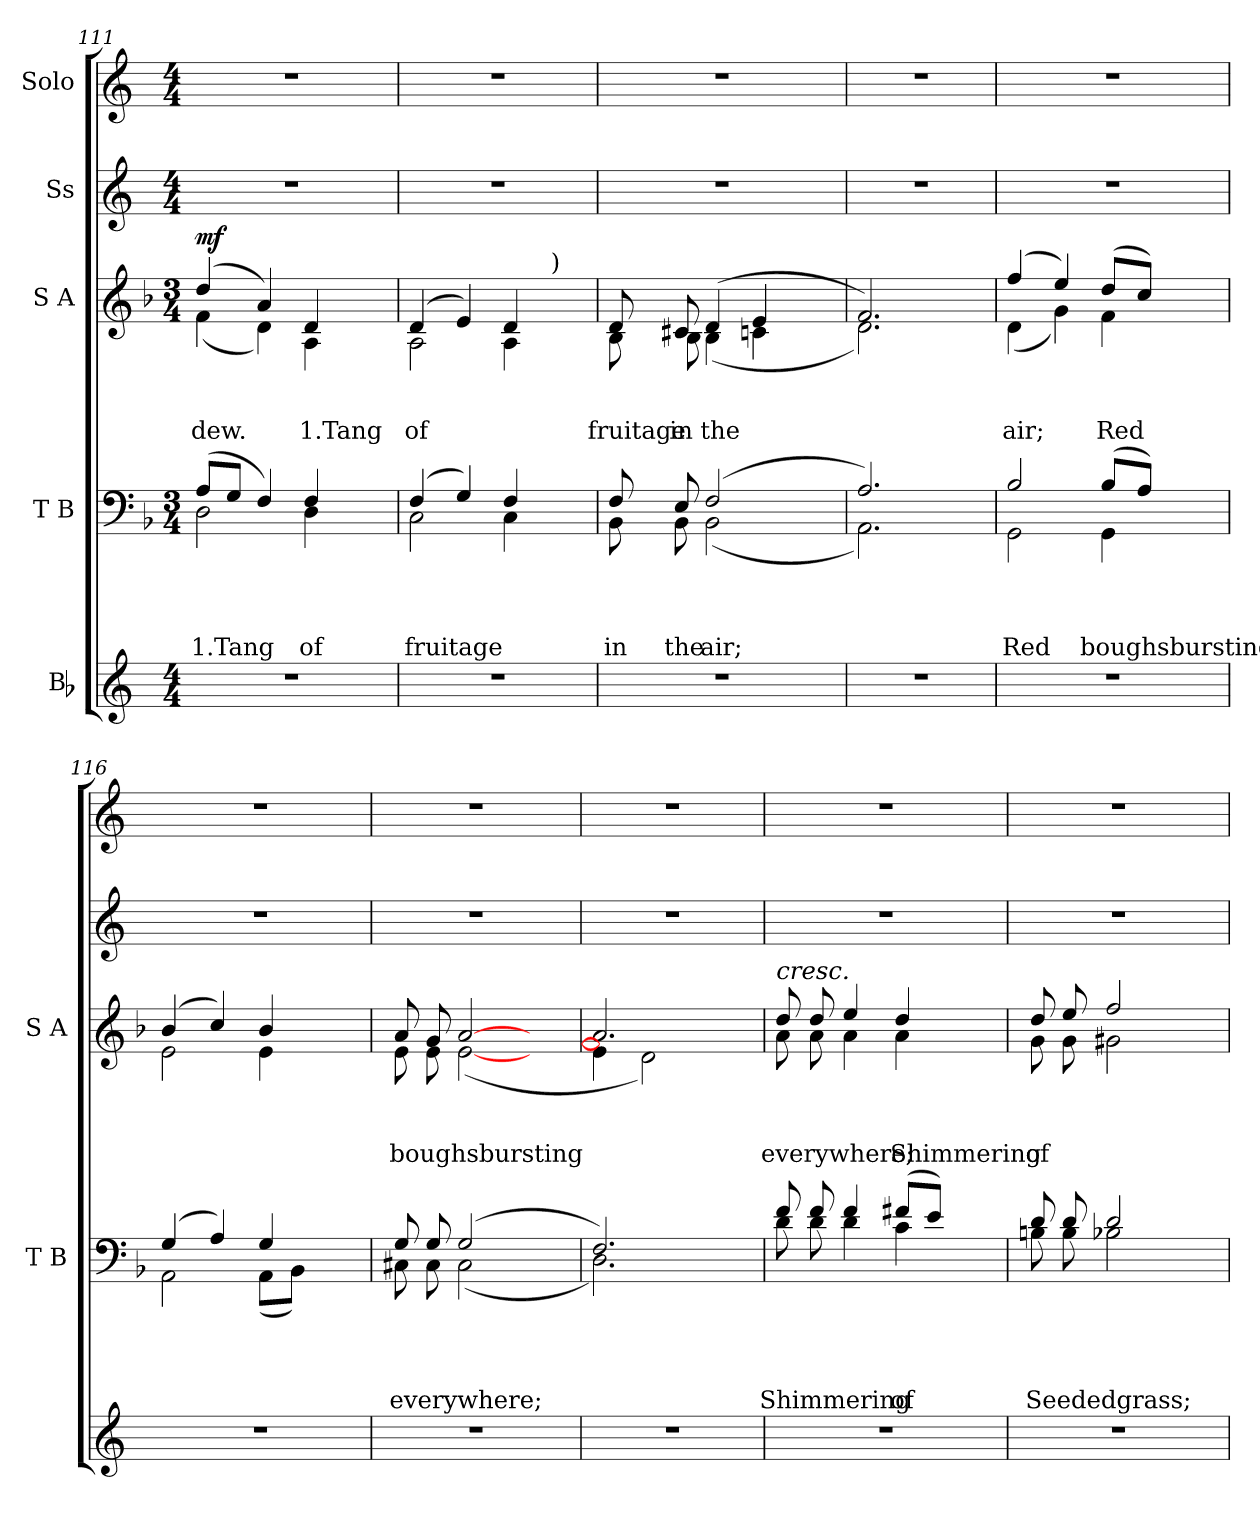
**kern	**kern	**text	**text	**text	**text	**kern	**text	**text	**text	**dynam	**kern	**kern
*part5	*part4	*part4	*part4	*part4	*part4	*part3	*part3	*part3	*part3	*part3	*part2	*part1
*staff5	*staff4	*staff4	*staff4	*staff4	*staff4	*staff3	*staff3	*staff3	*staff3	*staff3	*staff2	*staff1
*I"Bb	*I"T B	*	*	*	*	*I"S A	*	*	*	*	*I"Ss	*I"Solo
*	*I'T B	*	*	*	*	*I'S A	*	*	*	*	*	*
!!LO:PB:g=z
*clefG2	*clefF4	*	*	*	*	*clefG2	*	*	*	*	*clefG2	*clefG2
*k[]	*k[b-]	*	*	*	*	*k[b-]	*	*	*	*	*k[]	*k[]
*C:	*F:	*	*	*	*	*F:	*	*	*	*	*C:	*C:
*M4/4	*M3/4	*	*	*	*	*M3/4	*	*	*	*	*M4/4	*M4/4
=111	=111	=111	=111	=111	=111	=111	=111	=111	=111	=111	=111	=111
!	!	!	!	!	!	!LO:TX:a:t=Andante (	!	!	!	!	!	!
!	!	!	!	!	!LO:LY:a:rj	!	!	!	!LO:LY:b:rj	!LO:DY:a	!	!
*	*^	*	*	*	*	*^	*	*	*	*	*	*
1r	(>8A/L	2D\	.	.	.	1.Tang	(4dd/	(<4f\	.	.	dew.	mf	1r	1r
.	8G/J	.	.	.	.	.	.	.	.	.	.	.	.	.
.	4F/)	.	.	.	.	.	4a/)	4d\)	.	.	.	.	.	.
!	!	!	!	!	!	!LO:LY:a	!	!	!	!	!LO:LY:b	!	!	!
.	4F/	4D\	.	.	.	of	4d/	4A\	.	.	1.Tang	.	.	.
.	4ryy	4ryy	.	.	.	.	4ryy	4ryy	.	.	.	.	.	.
=112	=112	=112	=112	=112	=112	=112	=112	=112	=112	=112	=112	=112	=112	=112
!	!	!	!	!	!	!LO:LY:a	!	!	!	!	!LO:LY:b	!	!	!
1r	(4F/	2C\	.	.	.	fruitage	(4d/	2A\	.	.	of	.	1r	1r
*	*	*	*	*	*	*	*MM102	*	*	*	*	*	*	*
.	4G/)	.	.	.	.	.	4e/)	.	.	.	.	.	.	.
.	4F/	4C\	.	.	.	.	4d/	4A\	.	.	.	.	.	.
!	!	!	!	!	!	!	!LO:TX:a:t=)	!	!	!	!	!	!	!
.	4ryy	4ryy	.	.	.	.	4ryy	4ryy	.	.	.	.	.	.
=113	=113	=113	=113	=113	=113	=113	=113	=113	=113	=113	=113	=113	=113	=113
!	!	!	!	!	!	!LO:LY:a	!	!	!	!	!LO:LY:b	!	!	!
1r	8F/	8BB-\	.	.	.	in	8d/	8B-\	.	.	fruitage	.	1r	1r
!	!	!	!	!	!	!LO:LY:a	!	!	!	!	!LO:LY:b	!	!	!
.	8E/	8BB-\	.	.	.	the	8c#X/	8B-\	.	.	in	.	.	.
!	!	!	!	!	!	!LO:LY:a	!	!	!	!	!LO:LY:b	!	!	!
.	(2F/	(<2BB-\	.	.	.	air;	(4d/	(<4B-\	.	.	the	.	.	.
.	.	.	.	.	.	.	4e/	4cn\	.	.	.	.	.	.
.	4ryy	4ryy	.	.	.	.	4ryy	4ryy	.	.	.	.	.	.
=114	=114	=114	=114	=114	=114	=114	=114	=114	=114	=114	=114	=114	=114	=114
1r	2.A/)	2.AA\)	.	.	.	.	2.f/)	2.d\)	.	.	.	.	1r	1r
.	4ryy	4ryy	.	.	.	.	4ryy	4ryy	.	.	.	.	.	.
=115	=115	=115	=115	=115	=115	=115	=115	=115	=115	=115	=115	=115	=115	=115
!	!	!	!	!	!	!LO:LY:a	!	!	!	!	!LO:LY:b	!	!	!
1r	2B-/	2GG\	.	.	.	Red	(4ff/	(<4d\	.	.	air;	.	1r	1r
.	.	.	.	.	.	.	4ee/)	4g\)	.	.	.	.	.	.
!	!	!	!	!	!	!LO:LY:a	!	!	!	!	!LO:LY:b	!	!	!
.	(>8B-/L	4GG\	.	.	.	boughsbursting	(>8dd/L	4f\	.	.	Red	.	.	.
.	8A/J)	.	.	.	.	.	8cc/J)	.	.	.	.	.	.	.
.	4ryy	4ryy	.	.	.	.	4ryy	4ryy	.	.	.	.	.	.
=116	=116	=116	=116	=116	=116	=116	=116	=116	=116	=116	=116	=116	=116	=116
1r	(4G/	2AA\	.	.	.	.	(4b-/	2e\	.	.	.	.	1r	1r
.	4A/)	.	.	.	.	.	4cc/)	.	.	.	.	.	.	.
.	4G/	(<8AA\L	.	.	.	.	4b-/	4e\	.	.	.	.	.	.
.	.	8BB-\J)	.	.	.	.	.	.	.	.	.	.	.	.
.	4ryy	4ryy	.	.	.	.	4ryy	4ryy	.	.	.	.	.	.
=117	=117	=117	=117	=117	=117	=117	=117	=117	=117	=117	=117	=117	=117	=117
!	!	!	!	!	!	!LO:LY:a	!	!	!	!	!LO:LY:b	!	!	!
1r	8G/	8C#X\	.	.	.	everywhere;	8a/	8e\	.	.	boughsbursting	.	1r	1r
.	8G/	8C#\	.	.	.	.	8g/	8e\	.	.	.	.	.	.
.	(2G/	(<2C#\	.	.	.	.	[>2a/	(<[<2e\	.	.	.	.	.	.
.	4ryy	4ryy	.	.	.	.	4ryy	4ryy	.	.	.	.	.	.
=118	=118	=118	=118	=118	=118	=118	=118	=118	=118	=118	=118	=118	=118	=118
1r	2.F/)	2.D\)	.	.	.	.	2.a/]	4e\]	.	.	.	.	1r	1r
.	.	.	.	.	.	.	.	2d\)	.	.	.	.	.	.
.	4ryy	4ryy	.	.	.	.	4ryy	4ryy	.	.	.	.	.	.
=119	=119	=119	=119	=119	=119	=119	=119	=119	=119	=119	=119	=119	=119	=119
!	!	!	!	!	!	!	!LO:TX:a:i:t=cresc.	!	!	!	!	!	!	!
!	!	!	!	!	!	!LO:LY:a	!	!	!	!	!LO:LY:b	!	!	!
1r	8f/	8d\	.	.	.	Shimmering	8dd/	8a\	.	.	everywhere;	.	1r	1r
.	8f/	8d\	.	.	.	.	8dd/	8a\	.	.	.	.	.	.
.	4f/	4d\	.	.	.	.	4ee/	4a\	.	.	.	.	.	.
!	!	!	!	!	!	!LO:LY:a	!	!	!	!	!LO:LY:b	!	!	!
.	(<8f#X/L	4c\	.	.	.	of	4dd/	4a\	.	.	Shimmering	.	.	.
.	(8e/J)	.	.	.	.	.	.	.	.	.	.	.	.	.
.	4ryy	4ryy	.	.	.	.	4ryy	4ryy	.	.	.	.	.	.
!!LO:LB:g=z
=120	=120	=120	=120	=120	=120	=120	=120	=120	=120	=120	=120	=120	=120	=120
!	!	!	!	!	!	!LO:LY:a	!	!	!	!	!LO:LY:b	!	!	!
1r	8d/	8Bn\	.	.	.	Seededgrass;	8dd/	8g\	.	.	of	.	1r	1r
.	8d/	8B\	.	.	.	.	8ee/	8g\	.	.	.	.	.	.
.	2d/	2B-X\	.	.	.	.	2ff/	2g#X\	.	.	.	.	.	.
.	4ryy	4ryy	.	.	.	.	4ryy	4ryy	.	.	.	.	.	.
*	*v	*v	*	*	*	*	*	*	*	*	*	*	*	*
*	*	*	*	*	*	*v	*v	*	*	*	*	*	*
=	=	=	=	=	=	=	=	=	=	=	=	=
*-	*-	*-	*-	*-	*-	*-	*-	*-	*-	*-	*-	*-
